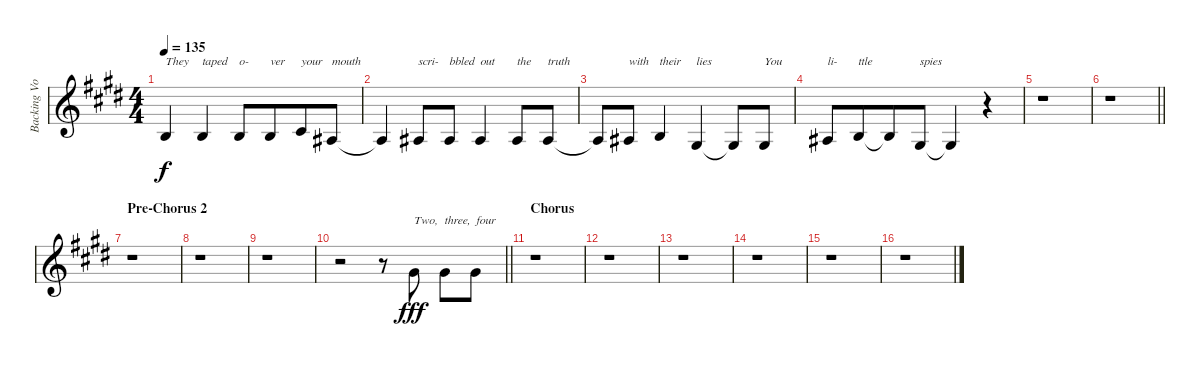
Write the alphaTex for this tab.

\track ("Backing Vocals" "Backing Vo") {instrument tenorsax}
\staff {score}
\tuning (E4 B3 G3 D3 A2 E2) {hide}
\ts (4 4)
\tempo 135
\clef g2
\ks c#minor
0.2.4{txt "They" dy f beam Up} 0.2.4{txt "taped" beam Up} 0.2.8{txt "o-" beam Up} 0.2.8{txt "ver" beam Up beam merge} 2.2.8{txt "your" beam Up} 3.3.8{txt "mouth" beam Up} |
3.3{t}.4 3.3.8{txt "scri-"} 3.3.8{txt "bbled"} 3.3.4{txt "out"} 3.3.8{txt "the"} 3.3.8{txt "truth"} |
3.3{t}.8 3.3.8{txt "with"} 0.2.4{txt "their" beam Up} 1.3.4{txt "lies"} 1.3{t}.8 1.3.8{txt "You"} |
3.3.8{txt "li-"} 0.2.8{txt "ttle" beam merge} 0.2{t}.8 1.3.8{txt "spies"} 1.3{t}.4 r.4 |
r.1 |
\barLineRight lightlight
r.1 |
\section ("" "Pre-Chorus 2")
r.1 |
r.1 |
r.1 |
\barLineRight lightlight
r.2 r.8 9.2.8{txt "Two," dy fff volume 16 beam Down} 9.2.8{txt "three," beam Down} 9.2.8{txt "four" beam Down} |
\section ("" "Chorus")
r.1 |
r.1 |
r.1 |
r.1 |
r.1 |
r.1
